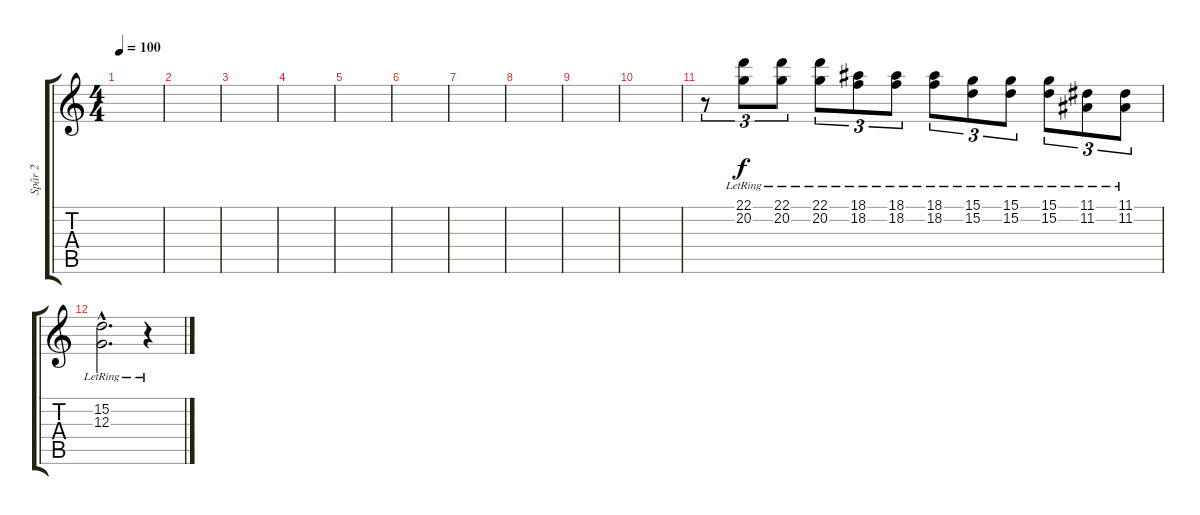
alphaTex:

\track ("Spår 2" "Spår 2") {instrument acousticgrandpiano}
\staff {score tabs}
\tuning (E4 B3 G3 D3 A2 E2) {hide}
\ts (4 4)
\tempo 100
\clef g2
\ks c
|
|
|
|
|
|
|
|
|
|
r.8{tu (3 2)} (22.1{lr} 20.2{lr}).8{tu (3 2)} (22.1{lr} 20.2{lr}).8{tu (3 2)} (22.1{lr} 20.2{lr}).8{tu (3 2)} (18.1{lr} 18.2{lr}).8{tu (3 2)} (18.1{lr} 18.2{lr}).8{tu (3 2)} (18.1{lr} 18.2{lr}).8{tu (3 2)} (15.1{lr} 15.2{lr}).8{tu (3 2)} (15.1{lr} 15.2{lr}).8{tu (3 2)} (15.1{lr} 15.2{lr}).8{tu (3 2)} (11.1{lr} 11.2{lr}).8{tu (3 2)} (11.1{lr} 11.2{lr}).8{tu (3 2)} |
(15.2{hac lr} 12.3{hac lr}).2{d} r.4
